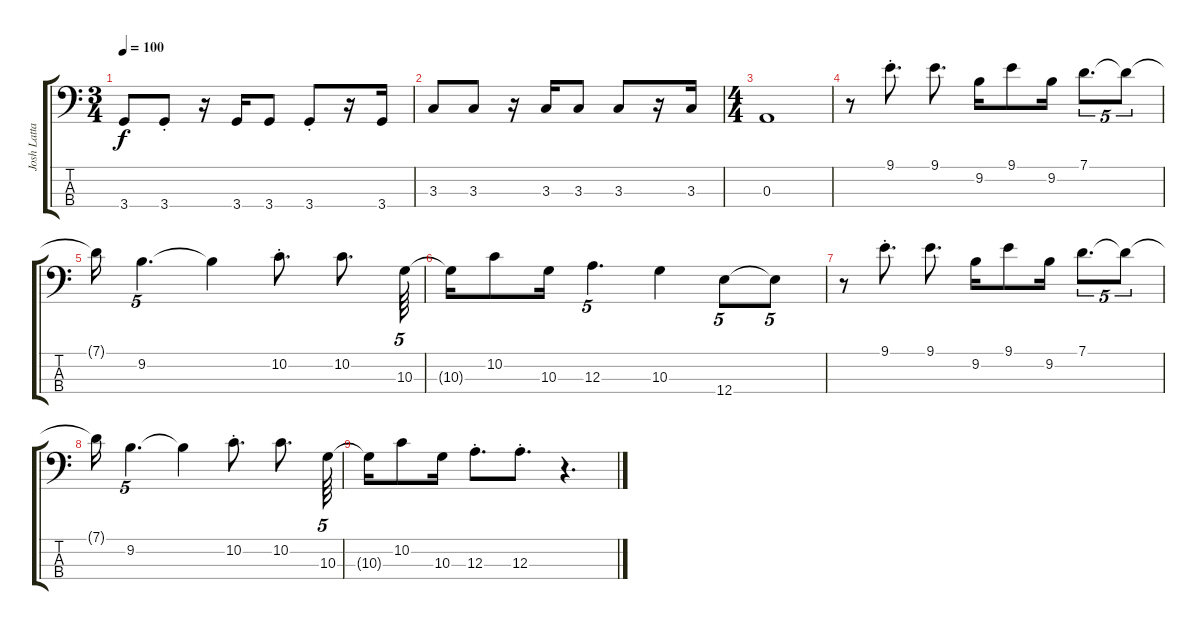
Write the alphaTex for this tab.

\track ("Josh Lattanzi" "Josh Latta") {instrument electricbasspick}
\staff {score tabs}
\tuning (G2 D2 A1 E1) {hide}
\ts (3 4)
\tempo 100
\clef f4
\ks c
3.4.8{dy f} 3.4{st}.8 r.16 3.4.16 3.4.8 3.4{st}.8 r.16 3.4.16 |
3.3.8 3.3.8 r.16 3.3.16 3.3.8 3.3.8 r.16 3.3.16 |
\ts (4 4)
0.3.1 |
r.8 9.1{st}.8{d} 9.1.8{d} 9.2.16 9.1.8 9.2.16 7.1.8{d tu (5 4)} 7.1{t}.8{tu (5 4)} |
7.1{t}.16 9.2.4{d tu (5 4)} 9.2{t}.4 10.2{st}.8{d} 10.2.8{d} 10.3.64{tu (5 4)} |
10.3{t}.16 10.2.8 10.3.16 12.3.4{d tu (5 4)} 10.3.4 12.4.8{tu (5 4)} 12.4{t}.8{tu (5 4)} |
r.8 9.1{st}.8{d} 9.1.8{d} 9.2.16 9.1.8 9.2.16 7.1.8{d tu (5 4)} 7.1{t}.8{tu (5 4)} |
7.1{t}.16 9.2.4{d tu (5 4)} 9.2{t}.4 10.2{st}.8{d} 10.2.8{d} 10.3.64{tu (5 4)} |
10.3{t}.16 10.2.8 10.3.16 12.3{st}.8{d} 12.3{st}.8{d} r.4{d}
